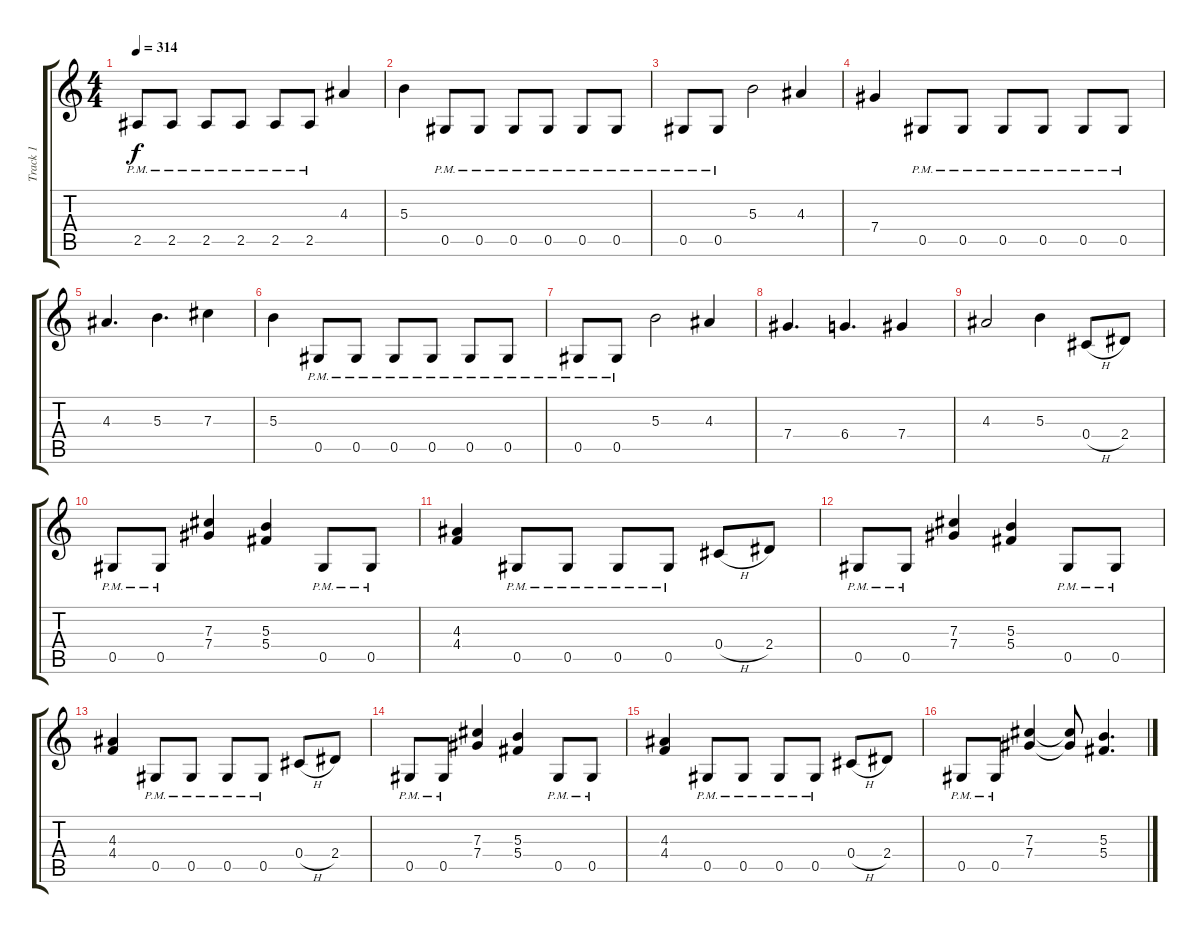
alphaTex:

\track ("Track 1" "Track 1") {instrument electricguitarclean}
\staff {score tabs}
\tuning (Eb4 Bb3 Gb3 Db3 Ab2 Eb2) {hide}
\ts (4 4)
\tempo 314
\clef g2
\ks c
2.5{pm}.8{dy f} 2.5{pm}.8 2.5{pm}.8 2.5{pm}.8 2.5{pm}.8 2.5{pm}.8 4.3.4 |
5.3.4 0.5{pm}.8 0.5{pm}.8 0.5{pm}.8 0.5{pm}.8 0.5{pm}.8 0.5{pm}.8 |
0.5{pm}.8 0.5{pm}.8 5.3.2 4.3.4 |
7.4.4 0.5{pm}.8 0.5{pm}.8 0.5{pm}.8 0.5{pm}.8 0.5{pm}.8 0.5{pm}.8 |
4.3.4{d} 5.3.4{d} 7.3.4 |
5.3.4 0.5{pm}.8 0.5{pm}.8 0.5{pm}.8 0.5{pm}.8 0.5{pm}.8 0.5{pm}.8 |
0.5{pm}.8 0.5{pm}.8 5.3.2 4.3.4 |
7.4.4{d} 6.4.4{d} 7.4.4 |
4.3.2 5.3.4 0.4{h}.8 2.4.8 |
0.5{pm}.8 0.5{pm}.8 (7.3 7.4).4 (5.3 5.4).4 0.5{pm}.8 0.5{pm}.8 |
(4.3 4.4).4 0.5{pm}.8 0.5{pm}.8 0.5{pm}.8 0.5{pm}.8 0.4{h}.8 2.4.8 |
0.5{pm}.8 0.5{pm}.8 (7.3 7.4).4 (5.3 5.4).4 0.5{pm}.8 0.5{pm}.8 |
(4.3 4.4).4 0.5{pm}.8 0.5{pm}.8 0.5{pm}.8 0.5{pm}.8 0.4{h}.8 2.4.8 |
0.5{pm}.8 0.5{pm}.8 (7.3 7.4).4 (5.3 5.4).4 0.5{pm}.8 0.5{pm}.8 |
(4.3 4.4).4 0.5{pm}.8 0.5{pm}.8 0.5{pm}.8 0.5{pm}.8 0.4{h}.8 2.4.8 |
0.5{pm}.8 0.5{pm}.8 (7.3 7.4).4 (7.3{t} 7.4{t}).8 (5.3 5.4).4{d}
